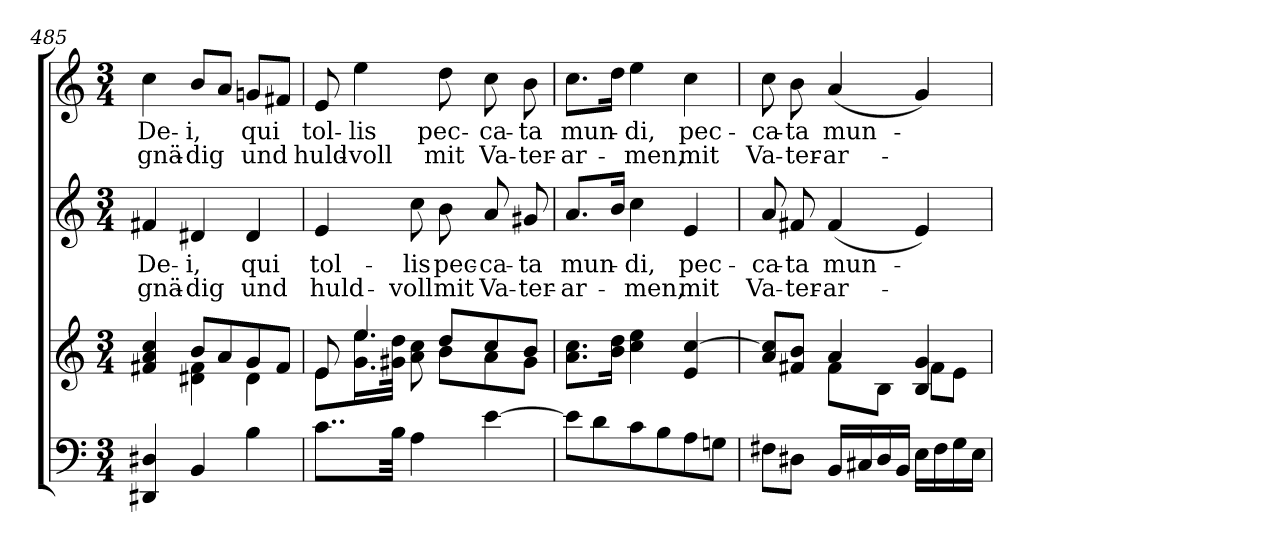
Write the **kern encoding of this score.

**kern	**kern	**kern	**text	**text	**kern	**text	**text
*part3	*part3	*part2	*part2	*part2	*part1	*part1	*part1
*staff4	*staff3	*staff2	*staff2	*staff2	*staff1	*staff1	*staff1
*clefF4	*clefG2	*clefG2	*	*	*clefG2	*	*
*k[]	*k[]	*k[]	*	*	*k[]	*	*
*C:	*C:	*C:	*	*	*C:	*	*
*M3/4	*M3/4	*M3/4	*	*	*M3/4	*	*
=485	=485	=485	=485	=485	=485	=485	=485
*	*^	*	*	*	*	*	*
!	!	!	!	!LO:LY:b	!LO:LY:b	!	!LO:LY:b	!LO:LY:b
4DD#X/ 4D#X/	4f#X/ 4a/ 4cc/	4ryy	4f#X/	De-	gnä-	4cc\	De-	gnä-
!	!	!	!	!LO:LY:b	!LO:LY:b	!	!LO:LY:b	!LO:LY:b
4BB/	8b/L	4d#X\ 4f#\	4d#X/	-i,	-dig	8b/L	-i,	-dig
.	8a/	.	.	.	.	8a/J	.	.
!	!	!	!	!LO:LY:b	!LO:LY:b	!	!LO:LY:b	!LO:LY:b
4B\	8g/	4d#\	4d#/	qui	und	8gn/L	qui	und
.	8f#/J	.	.	.	.	8f#X/J	.	.
!!LO:LB:g=z
=486	=486	=486	=486	=486	=486	=486	=486	=486
!	!	!	!	!LO:LY:b	!LO:LY:b	!	!LO:LY:b	!LO:LY:b
8..c\L	8e/	8e\L	4e/	tol-	huld-	8e/	tol-	huld-
!	!	!	!	!	!	!	!LO:LY:b	!LO:LY:b
.	4ee/	16.g\ 16.ee\L	.	.	.	4ee\	-lis	-voll
32B\Jkk	.	32g#X\ 32dd\JJk	.	.	.	.	.	.
!	!	!	!	!LO:LY:b	!LO:LY:b	!	!	!
4A\	.	8a\ 8cc\	8cc\	-lis	-voll	.	.	.
!	!	!	!	!LO:LY:b	!LO:LY:b	!	!LO:LY:b	!LO:LY:b
.	8dd/L	8b\L	8b\	pec-	mit	8dd\	pec-	mit
!	!	!	!	!LO:LY:b	!LO:LY:b	!	!LO:LY:b	!LO:LY:b
[4e\	8cc/	8a\	8a/	-ca-	Va-	8cc\	-ca-	Va-
!	!	!	!	!LO:LY:b	!LO:LY:b	!	!LO:LY:b	!LO:LY:b
.	8b/J	8g#\J	8g#X/	-ta	-ter-	8b\	-ta	-ter-
=487	=487	=487	=487	=487	=487	=487	=487	=487
!	!	!	!	!LO:LY:b	!LO:LY:b	!	!LO:LY:b	!LO:LY:b
*	*v	*v	*	*	*	*	*	*
8e\L]	8.a\ 8.cc\L	8.a/L	mun-	-ar-	8.cc\L	mun-	-ar-
8d\	.	.	.	.	.	.	.
.	16b\ 16dd\Jk	16b/Jk	.	.	16dd\Jk	.	.
!	!	!	!LO:LY:b	!LO:LY:b	!	!LO:LY:b	!LO:LY:b
8c\	4cc\ 4ee\	4cc\	-di,	-men,	4ee\	-di,	-men,
8B\	.	.	.	.	.	.	.
!	!	!	!LO:LY:b	!LO:LY:b	!	!LO:LY:b	!LO:LY:b
8A\	4e/ [>4cc/	4e/	pec-	mit	4cc\	pec-	mit
8Gn\J	.	.	.	.	.	.	.
=488	=488	=488	=488	=488	=488	=488	=488
*	*^	*	*	*	*	*	*
!	!	!	!	!LO:LY:b	!LO:LY:b	!	!LO:LY:b	!LO:LY:b
8F#X\L	8a/ 8cc/]L	4ryy	8a/	-ca-	Va-	8cc\	-ca-	Va-
!	!	!	!	!LO:LY:b	!LO:LY:b	!	!LO:LY:b	!LO:LY:b
8D#X\J	8f#X/ 8b/J	.	8f#X/	-ta	-ter-	8b\	-ta	-ter-
!	!	!	!	!LO:LY:b	!LO:LY:b	!	!LO:LY:b	!LO:LY:b
16BB/LL	4a/	8f#\L	(<4f#/	mun-	-ar-	(<4a/	mun-	-ar-
16C#X/	.	.	.	.	.	.	.	.
16D#/	.	8B\J	.	.	.	.	.	.
16BB/JJ	.	.	.	.	.	.	.	.
16E\LL	4B/ 4g/	8f#\L	4e/)	.	.	4g/)	.	.
16F#\	.	.	.	.	.	.	.	.
16G\	.	8e\J	.	.	.	.	.	.
16E\JJ	.	.	.	.	.	.	.	.
*	*v	*v	*	*	*	*	*	*
=	=	=	=	=	=	=	=
*-	*-	*-	*-	*-	*-	*-	*-
